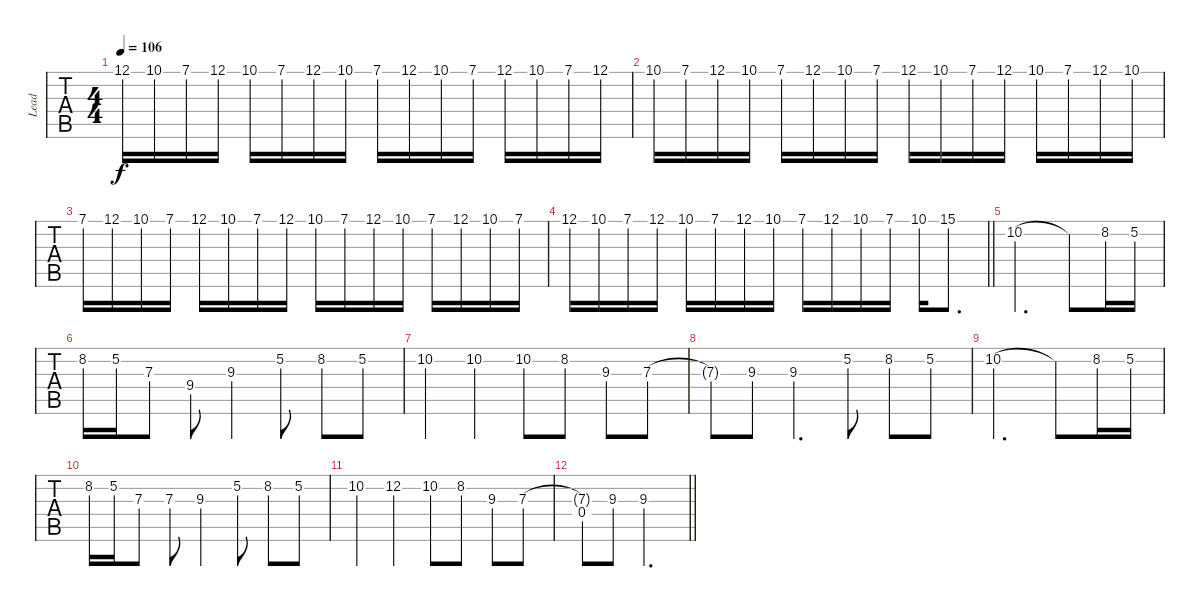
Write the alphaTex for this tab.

\track ("Lead" "Lead") {instrument distortionguitar}
\staff {tabs}
\tuning (E4 B3 G3 D3 A2 E2) {hide}
\ts (4 4)
\tempo 106
\clef g2
\ks c
12.1.16{dy f} 10.1.16 7.1.16 12.1.16 10.1.16 7.1.16 12.1.16 10.1.16 7.1.16 12.1.16 10.1.16 7.1.16 12.1.16 10.1.16 7.1.16 12.1.16 |
10.1.16 7.1.16 12.1.16 10.1.16 7.1.16 12.1.16 10.1.16 7.1.16 12.1.16 10.1.16 7.1.16 12.1.16 10.1.16 7.1.16 12.1.16 10.1.16 |
7.1.16 12.1.16 10.1.16 7.1.16 12.1.16 10.1.16 7.1.16 12.1.16 10.1.16 7.1.16 12.1.16 10.1.16 7.1.16 12.1.16 10.1.16 7.1.16 |
\barLineRight lightlight
12.1.16 10.1.16 7.1.16 12.1.16 10.1.16 7.1.16 12.1.16 10.1.16 7.1.16 12.1.16 10.1.16 7.1.16 10.1.16 15.1.8{d} |
10.2.2{d} 10.2{t}.8 8.2.16 5.2.16 |
8.2.16 5.2.16 7.3.8 9.4.8 9.3.4 5.2.8 8.2.8 5.2.8 |
10.2{st}.4 10.2{st}.4 10.2{st}.8 8.2.8 9.3.8 7.3.8 |
7.3{t}.8 9.3.8 9.3.4{d} 5.2.8 8.2.8 5.2.8 |
10.2.2{d} 10.2{t}.8 8.2.16 5.2.16 |
8.2.16 5.2.16 7.3.8 7.3.8 9.3.4 5.2.8 8.2.8 5.2.8 |
10.2{st}.4 12.2{st}.4 10.2{st}.8 8.2.8 9.3.8 7.3.8 |
\barLineRight lightlight
(7.3{t} 0.4).8 9.3.8 9.3.2{d}
